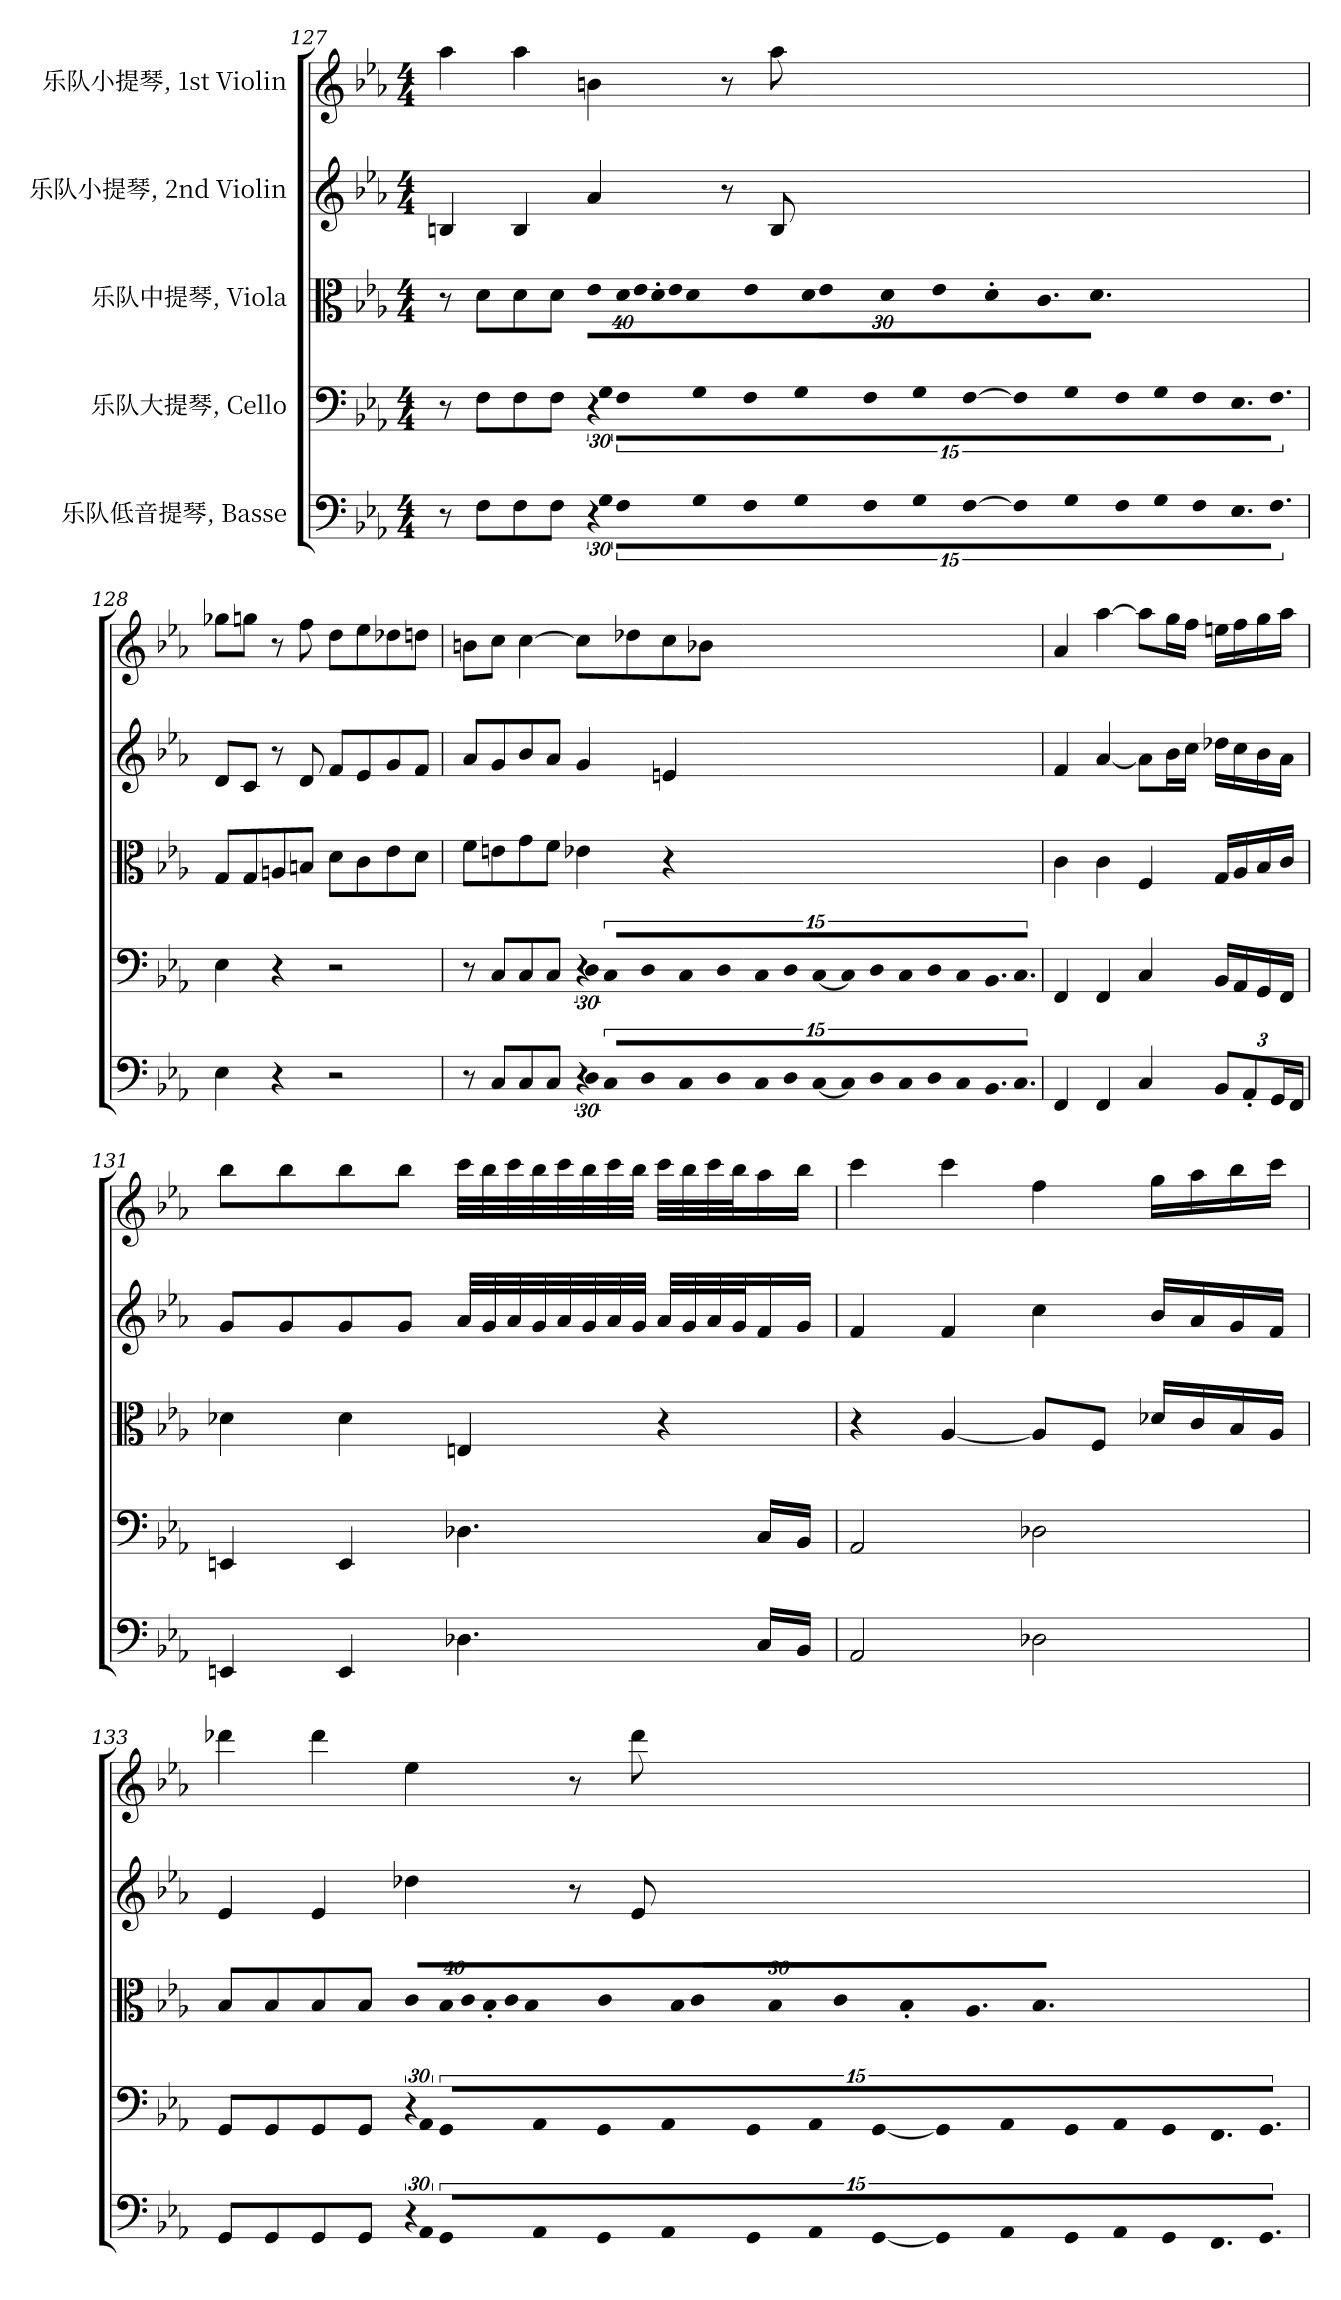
**kern	**kern	**kern	**kern	**kern
*part5	*part4	*part3	*part2	*part1
*staff5	*staff4	*staff3	*staff2	*staff1
*I"乐队低音提琴, Basse	*I"乐队大提琴, Cello	*I"乐队中提琴, Viola	*I"乐队小提琴, 2nd Violin	*I"乐队小提琴, 1st Violin
!!LO:PB:g=z
*clefF4	*clefF4	*clefC3	*clefG2	*clefG2
*ITrd7c12	*	*	*	*
*k[b-e-a-]	*k[b-e-a-]	*k[b-e-a-]	*k[b-e-a-]	*k[b-e-a-]
*M4/4	*M4/4	*M4/4	*M4/4	*M4/4
*MM106	*MM106	*MM106	*MM106	*MM106
=127	=127	=127	=127	=127
8r	8r	8r	4Bn/	4aa-\
8FF\L	8F\L	8d\L	.	.
*	*	*	*	*MM114
8FF\	8F\	8d\	4B/	4aa-\
8FF\J	8F\J	8d\J	.	.
!LO:N:vis=64	!LO:N:vis=64	!	!	!
*	*	*Xbrackettup	*	*
*	*	*	*	*MM108
!	!	!LO:N:vis=32	!	!
960%17r	960%17r	640%23e-\LLL	4a-/	4bn\
!LO:N:vis=256%9	!LO:N:vis=256%9	!	!	!
960%17GG\	960%17G\	.	.	.
1920ryy	1920ryy	.	.	.
!LO:N:vis=32	!LO:N:vis=32	!LO:N:vis=32	!	!
640%23FF\LLL	640%23F\LLL	640%23d\	.	.
!LO:N:vis=32	!LO:N:vis=32	!LO:N:vis=32	!	!
640%23GG\	640%23G\	640%23e-\	.	.
!LO:N:vis=32	!LO:N:vis=32	!LO:N:vis=32	!	!
640%23FF\	640%23F\	640%23d'\	.	.
!LO:N:vis=256%9	!LO:N:vis=256%9	!LO:N:vis=256%9	!	!
960%17GG\K	960%17G\K	960%17e-\K	.	.
!LO:N:vis=32	!LO:N:vis=32	!LO:N:vis=32	!	!
640%23FF\	640%23F\	640%23d\	.	.
!LO:N:vis=32	!LO:N:vis=32	!LO:N:vis=32	!	!
640%23GG\	640%23G\	640%23e-\	.	.
!LO:N:vis=256%9	!LO:N:vis=256%9	!LO:N:vis=256%9	!	!
[960%17FF\L	[960%17F\L	960%17d\JJJk	.	.
*	*	*	*	*MM114
.	.	.	8r	8r
*Xbrackettup	*	*	*	*
!LO:N:vis=256%9	!	!	!	!
*	*Xbrackettup	*	*	*
!	!LO:N:vis=256%9	!LO:N:vis=32	!	!
960%17FF\]	960%17F\]	640%23e-\LLL	.	.
!LO:N:vis=256%9	!LO:N:vis=256%9	!	!	!
960%17GG\J	960%17G\J	.	.	.
!LO:N:vis=32	!LO:N:vis=32	!	!	!
640%23FF\	640%23F\	.	.	.
!	!	!LO:N:vis=32	!	!
.	.	640%23d\	.	.
!LO:N:vis=32	!LO:N:vis=32	!	!	!
640%23GG\	640%23G\	.	.	.
!	!	!LO:N:vis=32	!	!
.	.	640%23e-\	.	.
!LO:N:vis=32	!LO:N:vis=32	!	!	!
640%23FF\	640%23F\	.	.	.
!	!	!LO:N:vis=32	!	!
.	.	640%23d'\	.	.
.	.	.	8B/	8aa-\
!LO:N:vis=32.	!LO:N:vis=32.	!	!	!
1920%103EE-\	1920%103E-\	.	.	.
!	!	!LO:N:vis=32.	!	!
.	.	1920%103c\	.	.
!LO:N:vis=32.	!LO:N:vis=32.	!	!	!
1920%103FF\JJJ	1920%103F\JJJ	.	.	.
!	!	!LO:N:vis=32.	!	!
.	.	1920%103d\JJJ	.	.
.	.	.	480ryy	480ryy
1920ryy	1920ryy	.	.	.
=128	=128	=128	=128	=128
*	*	*	*	*MM106
4EE-\	4E-\	8G/L	8d/L	8gg-X\L
.	.	8G/	8c/J	8ggn\J
*	*	*	*	*MM114
4r	4r	8An/	8r	8r
.	.	8Bn/J	8d/	8ff\
*	*	*	*	*MM108
2r	2r	8d\L	8f/L	8dd\L
.	.	8c\	8e-/	8ee-\
*	*	*	*	*MM114
.	.	8e-\	8g/	8dd-X\
.	.	8d\J	8f/J	8ddn\J
!!LO:LB:g=z
=129	=129	=129	=129	=129
*	*	*	*	*MM106
8r	8r	8f\L	8a-/L	8bn\L
8CC/L	8C/L	8en\	8g/	8cc\J
*	*	*	*	*MM114
8CC/	8C/	8g\	8b-/	[4cc\
8CC/J	8C/J	8f\J	8a-/J	.
*brackettup	*	*	*	*
!LO:N:vis=64	!	!	!	!
*	*brackettup	*	*	*
*	*	*	*	*MM108
!	!LO:N:vis=64	!	!	!
960%17r	960%17r	4e-X\	4g/	8cc\L]
!LO:N:vis=256%9	!LO:N:vis=256%9	!	!	!
960%17DD\	960%17D\	.	.	.
1920ryy	1920ryy	.	.	.
!LO:N:vis=32	!LO:N:vis=32	!	!	!
640%23CC/LLL	640%23C/LLL	.	.	.
!LO:N:vis=32	!LO:N:vis=32	!	!	!
640%23DD/	640%23D/	.	.	.
!LO:N:vis=32	!LO:N:vis=32	!	!	!
640%23CC/	640%23C/	.	.	.
.	.	.	.	8dd-X\
!LO:N:vis=256%9	!LO:N:vis=256%9	!	!	!
960%17DD/K	960%17D/K	.	.	.
!LO:N:vis=32	!LO:N:vis=32	!	!	!
640%23CC/	640%23C/	.	.	.
!LO:N:vis=32	!LO:N:vis=32	!	!	!
640%23DD/	640%23D/	.	.	.
!LO:N:vis=256%9	!LO:N:vis=256%9	!	!	!
[960%17CC/L	[960%17C/L	.	.	.
*	*	*	*	*MM114
.	.	4r	4en/	8cc\
*Xbrackettup	*	*	*	*
!LO:N:vis=256%9	!	!	!	!
*	*Xbrackettup	*	*	*
!	!LO:N:vis=256%9	!	!	!
960%17CC/]	960%17C/]	.	.	.
!LO:N:vis=256%9	!LO:N:vis=256%9	!	!	!
960%17DD/J	960%17D/J	.	.	.
!LO:N:vis=32	!LO:N:vis=32	!	!	!
640%23CC/	640%23C/	.	.	.
!LO:N:vis=32	!LO:N:vis=32	!	!	!
640%23DD/	640%23D/	.	.	.
!LO:N:vis=32	!LO:N:vis=32	!	!	!
640%23CC/	640%23C/	.	.	.
.	.	.	.	8b-X\J
!LO:N:vis=32.	!LO:N:vis=32.	!	!	!
1920%103BBB-/	1920%103BB-/	.	.	.
!LO:N:vis=32.	!LO:N:vis=32.	!	!	!
1920%103CC/JJJ	1920%103C/JJJ	.	.	.
.	.	640ryy	640ryy	640ryy
=130	=130	=130	=130	=130
*	*	*	*	*MM106
4FFF/	4FF/	4c\	4f/	4a-/
*	*	*	*	*MM114
4FFF/	4FF/	4c\	[4a-/	[4aa-\
*	*	*	*	*MM108
4CC/	4C/	4F/	8a-\L]	8aa-\L]
.	.	.	16b-\L	16gg\L
.	.	.	16cc\JJ	16ff\JJ
*	*	*	*	*MM114
12BBB-/L	16BB-/LL	16G/LL	16dd-X\LL	16een\LL
.	16AA-/	16A-/	16cc\	16ff\
12AAA-'/	.	.	.	.
.	16GG/	16B-/	16b-\	16gg\
24GGG/L	.	.	.	.
.	16FF/JJ	16c/JJ	16a-\JJ	16aa-\JJ
24FFF/JJ	.	.	.	.
!!LO:PB:g=z
=131	=131	=131	=131	=131
*	*	*	*	*MM106
4EEEn/	4EEn/	4d-X\	8g/L	8bb-\L
.	.	.	8g/	8bb-\
*	*	*	*	*MM114
4EEE/	4EE/	4d-\	8g/	8bb-\
.	.	.	8g/J	8bb-\J
*	*	*	*	*MM108
4.DD-X\	4.D-X\	4En/	32a-/LLL	32ccc\LLL
.	.	.	32g/	32bb-\
.	.	.	32a-/	32ccc\
.	.	.	32g/	32bb-\
.	.	.	32a-/	32ccc\
.	.	.	32g/	32bb-\
.	.	.	32a-/	32ccc\
.	.	.	32g/JJJ	32bb-\JJJ
*	*	*	*	*MM114
.	.	4r	32a-/LLL	32ccc\LLL
.	.	.	32g/	32bb-\
.	.	.	32a-/	32ccc\
.	.	.	32g/J	32bb-\J
16CC/LL	16C/LL	.	16f/	16aa-\
16BBB-/JJ	16BB-/JJ	.	16g/JJ	16bb-\JJ
=132	=132	=132	=132	=132
*	*	*	*	*MM106
2AAA-/	2AA-/	4r	4f/	4ccc\
*	*	*	*	*MM114
.	.	[4A-/	4f/	4ccc\
*	*	*	*	*MM108
2DD-X\	2D-X\	8A-/L]	4cc\	4ff\
.	.	8F/J	.	.
*	*	*	*	*MM114
.	.	16d-X/LL	16b-/LL	16gg\LL
.	.	16c/	16a-/	16aa-\
.	.	16B-/	16g/	16bb-\
.	.	16A-/JJ	16f/JJ	16ccc\JJ
!!LO:LB:g=z
=133	=133	=133	=133	=133
*	*	*	*	*MM106
8GGG/L	8GG/L	8B-/L	4e-/	4ddd-X\
8GGG/	8GG/	8B-/	.	.
*	*	*	*	*MM114
8GGG/	8GG/	8B-/	4e-/	4ddd-\
8GGG/J	8GG/J	8B-/J	.	.
*brackettup	*	*	*	*
!LO:N:vis=64	!	!	!	!
*	*brackettup	*	*	*
*	*	*	*	*MM108
!	!LO:N:vis=64	!LO:N:vis=32	!	!
960%17r	960%17r	640%23c/LLL	4dd-X\	4ee-\
!LO:N:vis=256%9	!LO:N:vis=256%9	!	!	!
960%17AAA-/	960%17AA-/	.	.	.
1920ryy	1920ryy	.	.	.
!LO:N:vis=32	!LO:N:vis=32	!LO:N:vis=32	!	!
640%23GGG/LLL	640%23GG/LLL	640%23B-/	.	.
!LO:N:vis=32	!LO:N:vis=32	!LO:N:vis=32	!	!
640%23AAA-/	640%23AA-/	640%23c/	.	.
!LO:N:vis=32	!LO:N:vis=32	!LO:N:vis=32	!	!
640%23GGG/	640%23GG/	640%23B-'/	.	.
!LO:N:vis=256%9	!LO:N:vis=256%9	!LO:N:vis=256%9	!	!
960%17AAA-/K	960%17AA-/K	960%17c/K	.	.
!LO:N:vis=32	!LO:N:vis=32	!LO:N:vis=32	!	!
640%23GGG/	640%23GG/	640%23B-/	.	.
!LO:N:vis=32	!LO:N:vis=32	!LO:N:vis=32	!	!
640%23AAA-/	640%23AA-/	640%23c/	.	.
!LO:N:vis=256%9	!LO:N:vis=256%9	!LO:N:vis=256%9	!	!
[960%17GGG/L	[960%17GG/L	960%17B-/JJJk	.	.
*	*	*	*	*MM114
.	.	.	8r	8r
*Xbrackettup	*	*	*	*
!LO:N:vis=256%9	!	!	!	!
*	*Xbrackettup	*	*	*
!	!LO:N:vis=256%9	!LO:N:vis=32	!	!
960%17GGG/]	960%17GG/]	640%23c/LLL	.	.
!LO:N:vis=256%9	!LO:N:vis=256%9	!	!	!
960%17AAA-/J	960%17AA-/J	.	.	.
!LO:N:vis=32	!LO:N:vis=32	!	!	!
640%23GGG/	640%23GG/	.	.	.
!	!	!LO:N:vis=32	!	!
.	.	640%23B-/	.	.
!LO:N:vis=32	!LO:N:vis=32	!	!	!
640%23AAA-/	640%23AA-/	.	.	.
!	!	!LO:N:vis=32	!	!
.	.	640%23c/	.	.
!LO:N:vis=32	!LO:N:vis=32	!	!	!
640%23GGG/	640%23GG/	.	.	.
!	!	!LO:N:vis=32	!	!
.	.	640%23B-'/	.	.
.	.	.	8e-/	8ddd-\
!LO:N:vis=32.	!LO:N:vis=32.	!	!	!
1920%103FFF/	1920%103FF/	.	.	.
!	!	!LO:N:vis=32.	!	!
.	.	1920%103A-/	.	.
!LO:N:vis=32.	!LO:N:vis=32.	!	!	!
1920%103GGG/JJJ	1920%103GG/JJJ	.	.	.
!	!	!LO:N:vis=32.	!	!
.	.	1920%103B-/JJJ	.	.
.	.	.	480ryy	480ryy
1920ryy	1920ryy	.	.	.
=	=	=	=	=
*-	*-	*-	*-	*-
